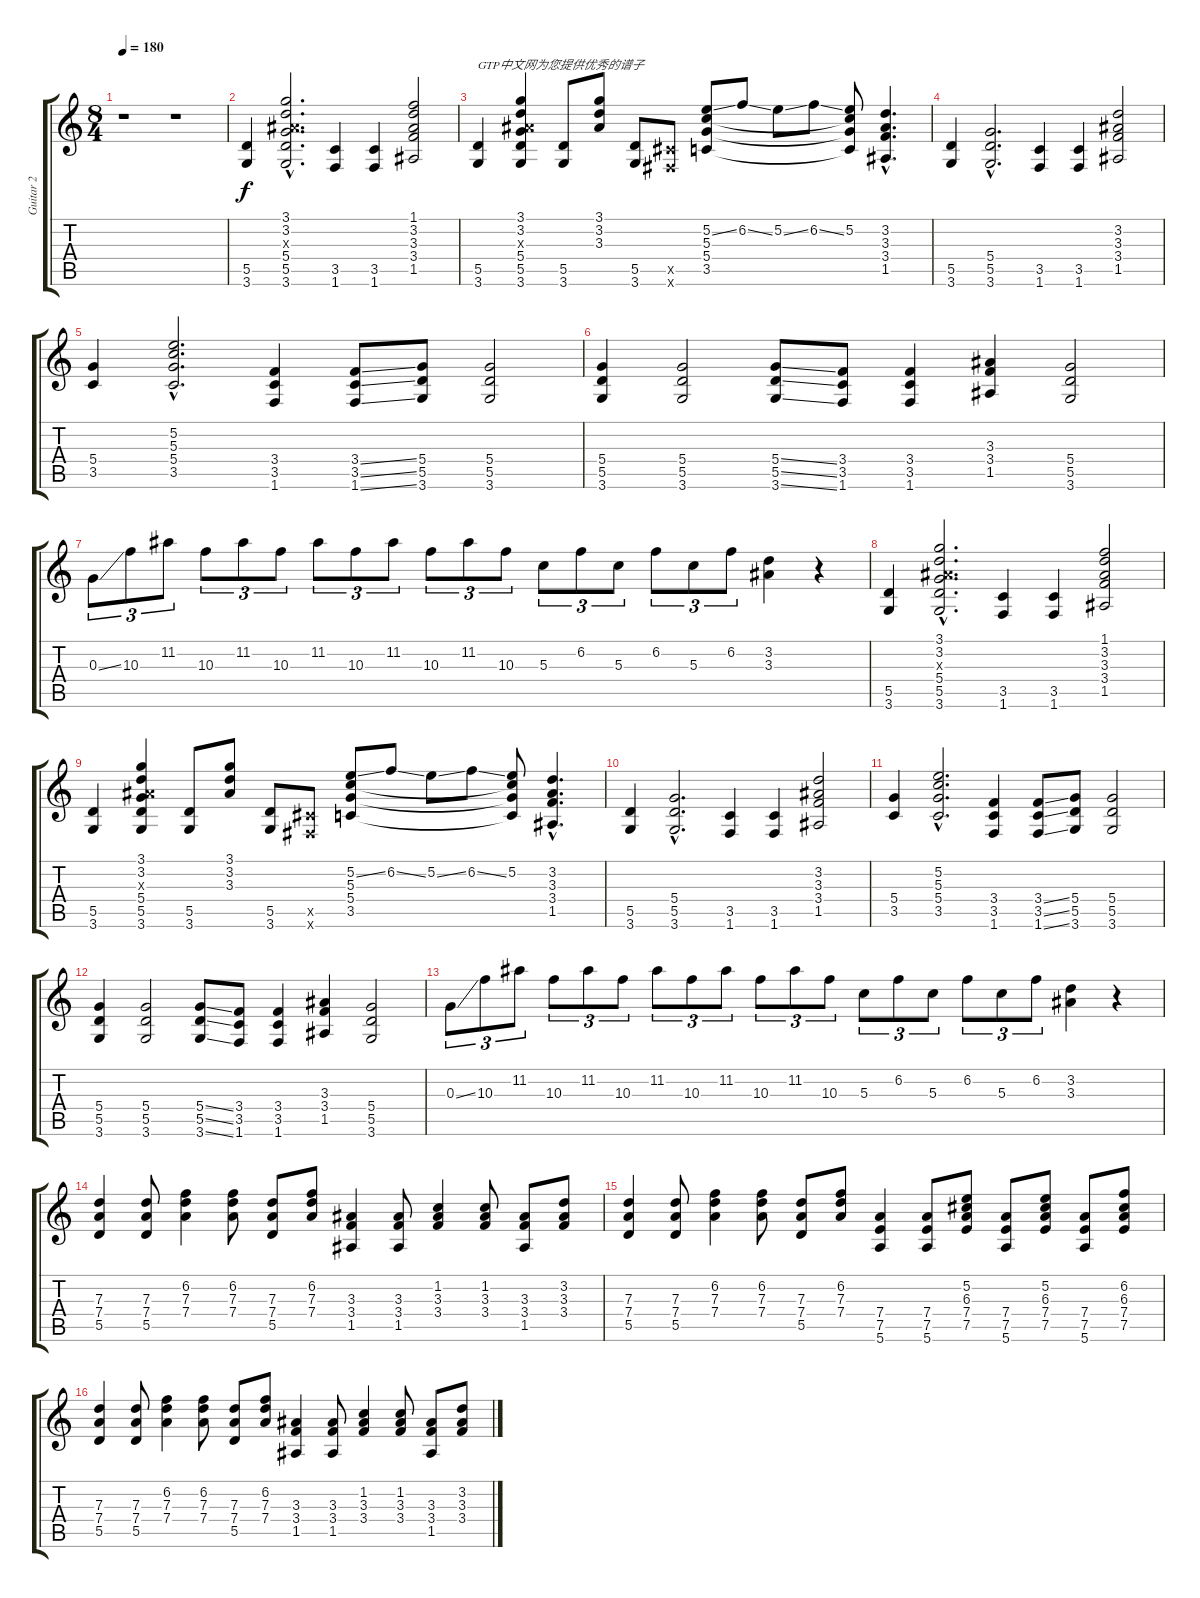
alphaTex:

\track ("Guitar 2" "Guitar 2") {instrument acousticguitarsteel}
\staff {score tabs}
\tuning (E4 B3 G3 D3 A2 E2) {hide}
\ts (8 4)
\tempo 180
\clef g2
\ks c
r.1{dy f instrument acousticguitarsteel} r.1 |
(5.5 3.6).4 (3.1{hac} 3.2{hac} 3.3{hac x} 5.4{hac} 5.5{hac} 3.6{hac}).2{d} (3.5 1.6).4 (3.5 1.6).4 (1.1 3.2 3.3 3.4 1.5).2 |
(5.5 3.6).4{txt "GTP中文网为您提供优秀的谱子"} (3.1 3.2 3.3{x} 5.4 5.5 3.6).4 (5.5 3.6).8 (3.1 3.2 3.3).8 (5.5 3.6).8 (4.5{x} 2.6{x}).8 (5.2{ss} 5.3 5.4 3.5).8 6.2{ss}.8 5.2{ss}.8 6.2{ss}.8 (5.2 5.3{t} 5.4{t} 3.5{t}).8 (3.2{hac} 3.3{hac} 3.4{hac} 1.5{hac}).4{d} |
(5.5 3.6).4 (5.4{hac} 5.5{hac} 3.6{hac}).2{d} (3.5 1.6).4 (3.5 1.6).4 (3.2 3.3 3.4 1.5).2 |
(5.4 3.5).4 (5.2{hac} 5.3{hac} 5.4{hac} 3.5{hac}).2{d} (3.4 3.5 1.6).4 (3.4{ss} 3.5{ss} 1.6{ss}).8 (5.4 5.5 3.6).8 (5.4 5.5 3.6).2 |
(5.4 5.5 3.6).4 (5.4 5.5 3.6).2 (5.4{ss} 5.5{ss} 3.6{ss}).8 (3.4 3.5 1.6).8 (3.4 3.5 1.6).4 (3.3 3.4 1.5).4 (5.4 5.5 3.6).2 |
0.3{ss}.8{tu (3 2)} 10.3.8{tu (3 2)} 11.2.8{tu (3 2)} 10.3.8{tu (3 2)} 11.2.8{tu (3 2)} 10.3.8{tu (3 2)} 11.2.8{tu (3 2)} 10.3.8{tu (3 2)} 11.2.8{tu (3 2)} 10.3.8{tu (3 2)} 11.2.8{tu (3 2)} 10.3.8{tu (3 2)} 5.3.8{tu (3 2)} 6.2.8{tu (3 2)} 5.3.8{tu (3 2)} 6.2.8{tu (3 2)} 5.3.8{tu (3 2)} 6.2.8{tu (3 2)} (3.2 3.3).4 r.4 |
(5.5 3.6).4 (3.1{hac} 3.2{hac} 3.3{hac x} 5.4{hac} 5.5{hac} 3.6{hac}).2{d} (3.5 1.6).4 (3.5 1.6).4 (1.1 3.2 3.3 3.4 1.5).2 |
(5.5 3.6).4 (3.1 3.2 3.3{x} 5.4 5.5 3.6).4 (5.5 3.6).8 (3.1 3.2 3.3).8 (5.5 3.6).8 (4.5{x} 2.6{x}).8 (5.2{ss} 5.3 5.4 3.5).8 6.2{ss}.8 5.2{ss}.8 6.2{ss}.8 (5.2 5.3{t} 5.4{t} 3.5{t}).8 (3.2{hac} 3.3{hac} 3.4{hac} 1.5{hac}).4{d} |
(5.5 3.6).4 (5.4{hac} 5.5{hac} 3.6{hac}).2{d} (3.5 1.6).4 (3.5 1.6).4 (3.2 3.3 3.4 1.5).2 |
(5.4 3.5).4 (5.2{hac} 5.3{hac} 5.4{hac} 3.5{hac}).2{d} (3.4 3.5 1.6).4 (3.4{ss} 3.5{ss} 1.6{ss}).8 (5.4 5.5 3.6).8 (5.4 5.5 3.6).2 |
(5.4 5.5 3.6).4 (5.4 5.5 3.6).2 (5.4{ss} 5.5{ss} 3.6{ss}).8 (3.4 3.5 1.6).8 (3.4 3.5 1.6).4 (3.3 3.4 1.5).4 (5.4 5.5 3.6).2 |
0.3{ss}.8{tu (3 2)} 10.3.8{tu (3 2)} 11.2.8{tu (3 2)} 10.3.8{tu (3 2)} 11.2.8{tu (3 2)} 10.3.8{tu (3 2)} 11.2.8{tu (3 2)} 10.3.8{tu (3 2)} 11.2.8{tu (3 2)} 10.3.8{tu (3 2)} 11.2.8{tu (3 2)} 10.3.8{tu (3 2)} 5.3.8{tu (3 2)} 6.2.8{tu (3 2)} 5.3.8{tu (3 2)} 6.2.8{tu (3 2)} 5.3.8{tu (3 2)} 6.2.8{tu (3 2)} (3.2 3.3).4 r.4 |
(7.3 7.4 5.5).4 (7.3 7.4 5.5).8 (6.2 7.3 7.4).4 (6.2 7.3 7.4).8 (7.3 7.4 5.5).8 (6.2 7.3 7.4).8 (3.3 3.4 1.5).4 (3.3 3.4 1.5).8 (1.2 3.3 3.4).4 (1.2 3.3 3.4).8 (3.3 3.4 1.5).8 (3.2 3.3 3.4).8 |
(7.3 7.4 5.5).4 (7.3 7.4 5.5).8 (6.2 7.3 7.4).4 (6.2 7.3 7.4).8 (7.3 7.4 5.5).8 (6.2 7.3 7.4).8 (7.4 7.5 5.6).4 (7.4 7.5 5.6).8 (5.2 6.3 7.4 7.5).8 (7.4 7.5 5.6).8 (5.2 6.3 7.4 7.5).8 (7.4 7.5 5.6).8 (6.2 6.3 7.4 7.5).8 |
(7.3 7.4 5.5).4 (7.3 7.4 5.5).8 (6.2 7.3 7.4).4 (6.2 7.3 7.4).8 (7.3 7.4 5.5).8 (6.2 7.3 7.4).8 (3.3 3.4 1.5).4 (3.3 3.4 1.5).8 (1.2 3.3 3.4).4 (1.2 3.3 3.4).8 (3.3 3.4 1.5).8 (3.2 3.3 3.4).8
